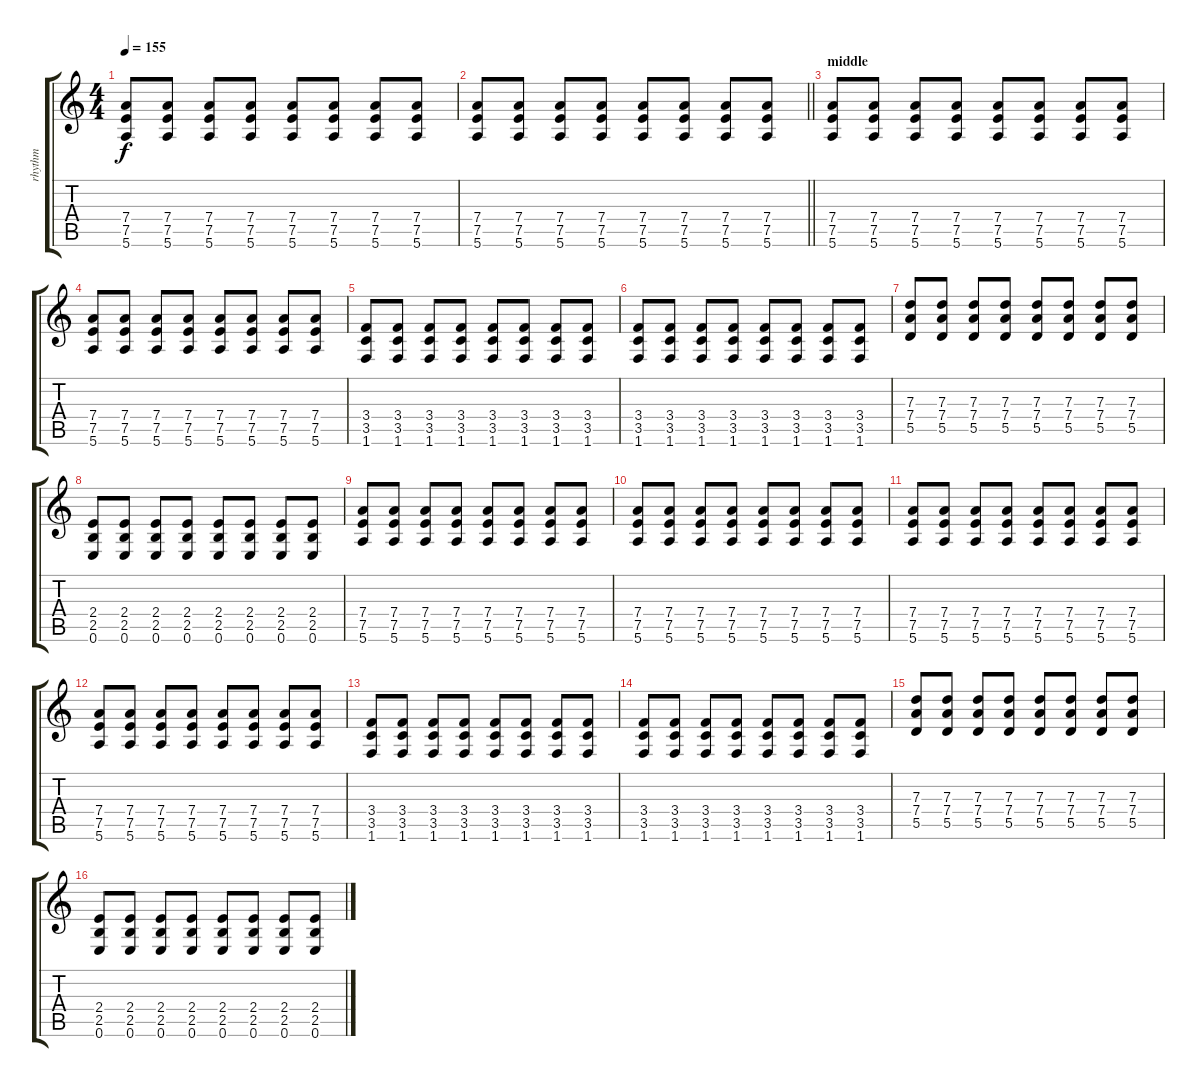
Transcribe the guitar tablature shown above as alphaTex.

\track ("rhythm" "rhythm") {instrument distortionguitar}
\staff {score tabs}
\tuning (E4 B3 G3 D3 A2 E2) {hide}
\ts (4 4)
\tempo 155
\clef g2
\ks c
(7.4 7.5 5.6).8{dy f} (7.4 7.5 5.6).8 (7.4 7.5 5.6).8 (7.4 7.5 5.6).8 (7.4 7.5 5.6).8 (7.4 7.5 5.6).8 (7.4 7.5 5.6).8 (7.4 7.5 5.6).8 |
\barLineRight lightlight
(7.4 7.5 5.6).8 (7.4 7.5 5.6).8 (7.4 7.5 5.6).8 (7.4 7.5 5.6).8 (7.4 7.5 5.6).8 (7.4 7.5 5.6).8 (7.4 7.5 5.6).8 (7.4 7.5 5.6).8 |
\section ("" "middle")
(7.4 7.5 5.6).8 (7.4 7.5 5.6).8 (7.4 7.5 5.6).8 (7.4 7.5 5.6).8 (7.4 7.5 5.6).8 (7.4 7.5 5.6).8 (7.4 7.5 5.6).8 (7.4 7.5 5.6).8 |
(7.4 7.5 5.6).8 (7.4 7.5 5.6).8 (7.4 7.5 5.6).8 (7.4 7.5 5.6).8 (7.4 7.5 5.6).8 (7.4 7.5 5.6).8 (7.4 7.5 5.6).8 (7.4 7.5 5.6).8 |
(3.4 3.5 1.6).8 (3.4 3.5 1.6).8 (3.4 3.5 1.6).8 (3.4 3.5 1.6).8 (3.4 3.5 1.6).8 (3.4 3.5 1.6).8 (3.4 3.5 1.6).8 (3.4 3.5 1.6).8 |
(3.4 3.5 1.6).8 (3.4 3.5 1.6).8 (3.4 3.5 1.6).8 (3.4 3.5 1.6).8 (3.4 3.5 1.6).8 (3.4 3.5 1.6).8 (3.4 3.5 1.6).8 (3.4 3.5 1.6).8 |
(7.3 7.4 5.5).8 (7.3 7.4 5.5).8 (7.3 7.4 5.5).8 (7.3 7.4 5.5).8 (7.3 7.4 5.5).8 (7.3 7.4 5.5).8 (7.3 7.4 5.5).8 (7.3 7.4 5.5).8 |
(2.4 2.5 0.6).8 (2.4 2.5 0.6).8 (2.4 2.5 0.6).8 (2.4 2.5 0.6).8 (2.4 2.5 0.6).8 (2.4 2.5 0.6).8 (2.4 2.5 0.6).8 (2.4 2.5 0.6).8 |
(7.4 7.5 5.6).8 (7.4 7.5 5.6).8 (7.4 7.5 5.6).8 (7.4 7.5 5.6).8 (7.4 7.5 5.6).8 (7.4 7.5 5.6).8 (7.4 7.5 5.6).8 (7.4 7.5 5.6).8 |
(7.4 7.5 5.6).8 (7.4 7.5 5.6).8 (7.4 7.5 5.6).8 (7.4 7.5 5.6).8 (7.4 7.5 5.6).8 (7.4 7.5 5.6).8 (7.4 7.5 5.6).8 (7.4 7.5 5.6).8 |
(7.4 7.5 5.6).8 (7.4 7.5 5.6).8 (7.4 7.5 5.6).8 (7.4 7.5 5.6).8 (7.4 7.5 5.6).8 (7.4 7.5 5.6).8 (7.4 7.5 5.6).8 (7.4 7.5 5.6).8 |
(7.4 7.5 5.6).8 (7.4 7.5 5.6).8 (7.4 7.5 5.6).8 (7.4 7.5 5.6).8 (7.4 7.5 5.6).8 (7.4 7.5 5.6).8 (7.4 7.5 5.6).8 (7.4 7.5 5.6).8 |
(3.4 3.5 1.6).8 (3.4 3.5 1.6).8 (3.4 3.5 1.6).8 (3.4 3.5 1.6).8 (3.4 3.5 1.6).8 (3.4 3.5 1.6).8 (3.4 3.5 1.6).8 (3.4 3.5 1.6).8 |
(3.4 3.5 1.6).8 (3.4 3.5 1.6).8 (3.4 3.5 1.6).8 (3.4 3.5 1.6).8 (3.4 3.5 1.6).8 (3.4 3.5 1.6).8 (3.4 3.5 1.6).8 (3.4 3.5 1.6).8 |
(7.3 7.4 5.5).8 (7.3 7.4 5.5).8 (7.3 7.4 5.5).8 (7.3 7.4 5.5).8 (7.3 7.4 5.5).8 (7.3 7.4 5.5).8 (7.3 7.4 5.5).8 (7.3 7.4 5.5).8 |
(2.4 2.5 0.6).8 (2.4 2.5 0.6).8 (2.4 2.5 0.6).8 (2.4 2.5 0.6).8 (2.4 2.5 0.6).8 (2.4 2.5 0.6).8 (2.4 2.5 0.6).8 (2.4 2.5 0.6).8
